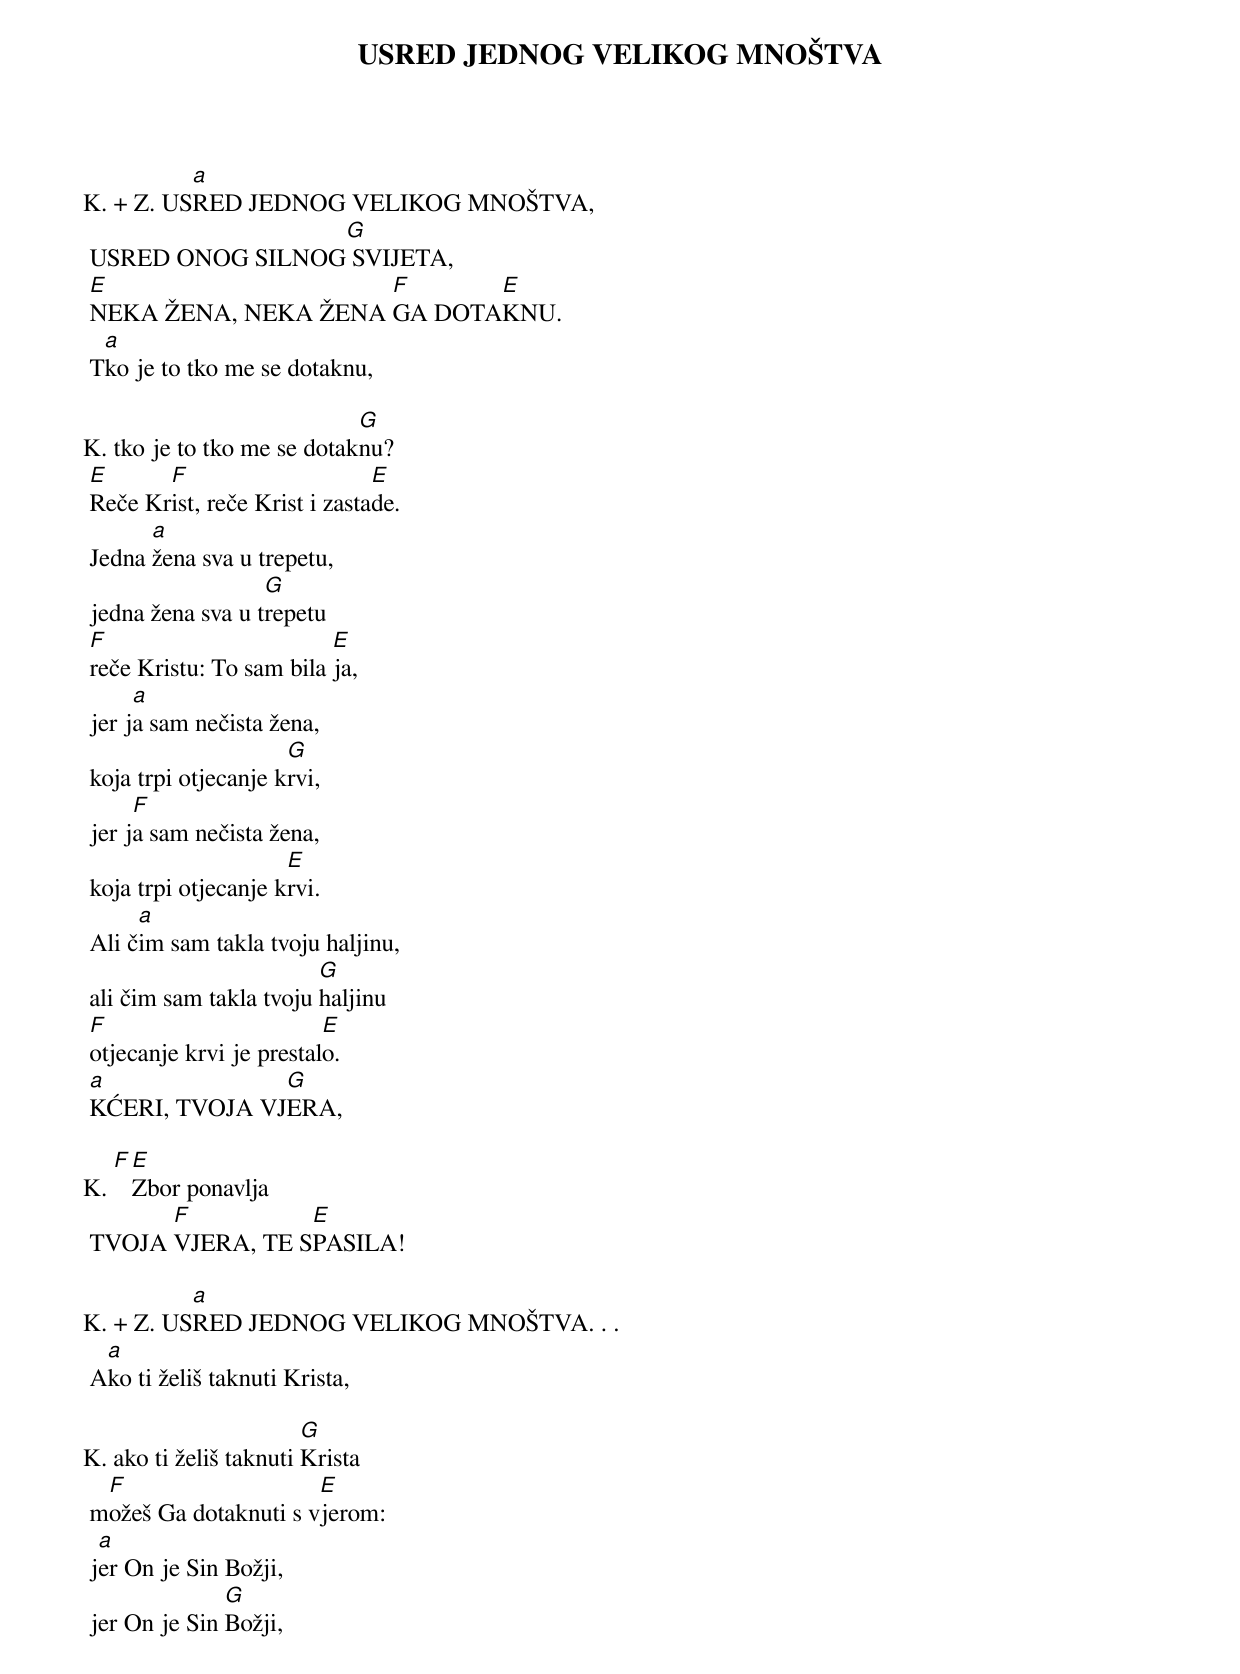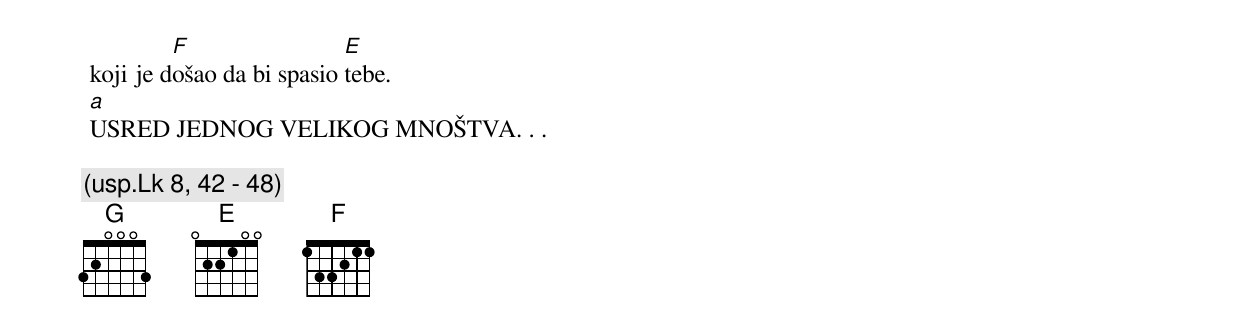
{title: USRED JEDNOG VELIKOG MNOŠTVA}

K.	+ Z. US[a]RED JEDNOG VELIKOG MNOŠTVA,
	USRED ONOG SILNOG[G] SVIJETA,
	[E]NEKA ŽENA, NEKA ŽENA [F]GA DOTA[E]KNU.
	T[a]ko je to tko me se dotaknu,

K.	tko je to tko me se dotak[G]nu?
	[E]Reče Kr[F]ist, reče Krist i zasta[E]de.
	Jedna [a]žena sva u trepetu,
	jedna žena sva u t[G]repetu
	[F]reče Kristu: To sam bila [E]ja,
	jer j[a]a sam nečista žena,
	koja trpi otjecanje k[G]rvi,
	jer j[F]a sam nečista žena,
	koja trpi otjecanje k[E]rvi.
	Ali č[a]im sam takla tvoju haljinu,
	ali čim sam takla tvoju [G]haljinu
	[F]otjecanje krvi je prestal[E]o.
	[a]KĆERI, TVOJA VJ[G]ERA,

K.	[F][E]Zbor ponavlja
	TVOJA [F]VJERA, TE S[E]PASILA!

K.	+ Z. US[a]RED JEDNOG VELIKOG MNOŠTVA. . .
	A[a]ko ti želiš taknuti Krista,

K.	ako ti želiš taknuti [G]Krista
	m[F]ožeš Ga dotaknuti s v[E]jerom:
	j[a]er On je Sin Božji,
	jer On je Sin [G]Božji,
	koji je d[F]ošao da bi spasio [E]tebe.
	[a]USRED JEDNOG VELIKOG MNOŠTVA. . .

{comment: (usp.Lk 8, 42 - 48)}
